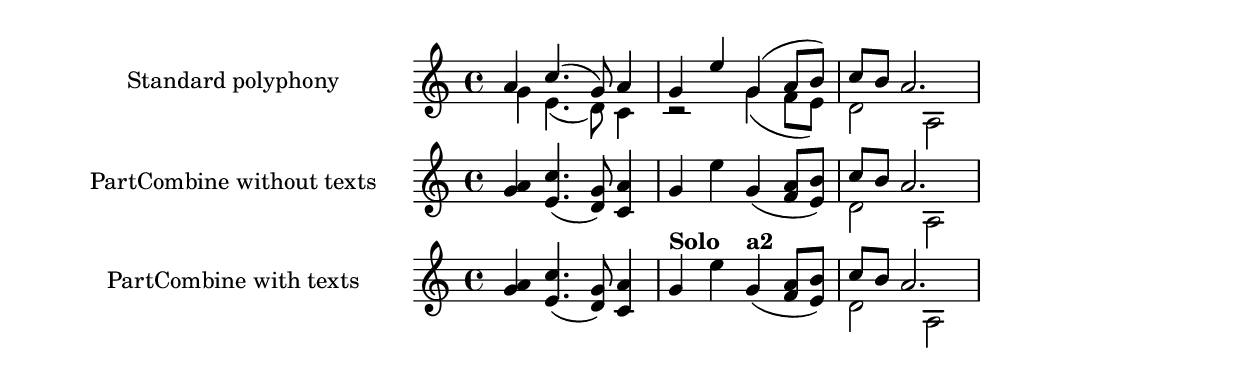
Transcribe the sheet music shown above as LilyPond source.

%% DO NOT EDIT this file manually; it is automatically
%% generated from LSR http://lsr.dsi.unimi.it
%% Make any changes in LSR itself, or in Documentation/snippets/new/ ,
%% and then run scripts/auxiliar/makelsr.py
%%
%% This file is in the public domain.
\version "2.14.0"

\header {
  lsrtags = "simultaneous-notes, text"

%% Translation of GIT committish: 6977ddc9a3b63ea810eaecb864269c7d847ccf98
  texidoces = "

La herramienta de combinación de partes (instrucción
@code{\\partcombine}) permite la combinación de varias partes
diferentes sobre el mismo pentagrama.  Las indicaciones textuales
tales como @qq{solo} o @qq{a2} se añaden de forma predeterminada; para
quitarlas, sencillamente establezca la propiedad
@code{printPartCombineTexts} al valor @qq{falso}.  Para partituras
vocales (como himnos), no hay necesidad de añadir los textos @qq{solo}
o @qq{a2}, por lo que se deben desactivar.  Sin embargo, podría ser
mejor no usarlo si hay solos, porque éstos no se indicarán.  En tales
casos podría ser preferible la notación polifónica estándar.

Este fragmento de código presenta las tres formas en que se pueden
imprimir dos partes sobre un solo pentagrama: polifonía estándar,
@code{\\partcombine} sin textos, y @code{\\partcombine} con
textos.

"
  doctitlees = "Combinar dos partes sobre el mismo pentagrama"


%% Translation of GIT committish: 0a868be38a775ecb1ef935b079000cebbc64de40
  texidocde = "
Die Funktion, die Stimmen kombiniert (also der @code{\\partcombine}-Befehl)
ermöglicht die Kombination unterschiedlicher Stimmen auf einem
System.  Textanweisungen wie \"solo\" oder \"a2\" werden automatisch
hinzugefügt.  Wenn man sie entfernen will, muss man die Eigenschaft
@code{printPartCombineTexts} auf falsch setzen.  Für Klavierauszüge
muss natürlich kein \"solo\"/\"a2\" usw. hinzugefügt werden, man
sollte sie also ausschalten.  Wenn aber Solo-Stellen in einem
Klavierauszug oder einer Chorpartitur angezeigt werden, ist es besser,
normale Polyphonie zu verwenden, weil so die Solostellen angezeigt
werden, auch wenn der Text des Stimmenkombinierers ausgeschaltet ist.

Der Schnipsel zeigt drei Möglichkeiten, Stimmen auf einem System zu
kombinieren: Standardpolyphonie, @code{\\partcombine} ohne Text und
@code{\\partcombine} mit Text.

"
  doctitlede = "Zwei Stimmen auf einem System kombinieren"

%% Translation of GIT committish: 3b125956b08d27ef39cd48bfa3a2f1e1bb2ae8b4
  texidocfr = "
L'outil de combinaison de parties (la commande @code{\\partcombine})
permet d'avoir deux parties différentes sur une même portée.  LilyPond
ajoute automatiquement des indications textuelles, telles que @qq{solo}
ou @qq{a2}.  Si votre intention n'est que de fusionner les parties, sans
ajouter de texte, assignez faux à la propriété
@code{printPartCombineTexts}.  Dans le cas de partitions vocales, et
plus particulièrement d'hymnes, ces @qq{solo/a2} ne sont d'aucune
utilité, aussi vaut-il mieux les désactiver.  Dans le cas où il y aurait
alternance entre @emph{solo} et @emph{tutti}, il vaut mieux faire appel
à de la musique polyphonique standard.

Voici trois moyens d'imprimer deux parties sur une même portée@tie{}: en
polyphonie normale, avec @code{\\partcombine} sans indication
supplémentaire, et avec @code{\\partcombine} commentée.

"
  doctitlefr = "Combinaison de deux parties sur une même portée"


  texidoc = "
The part combiner tool ( @code{\\partcombine} command ) allows the
combination of several different parts on the same staff.  Text
directions such as @qq{solo} or @qq{a2} are added by default; to remove
them, simply set the property @code{printPartCombineTexts} to @code{f}.
For vocal scores (hymns), there is no need to add @qq{solo/a2} texts,
so they should be switched off.  However, it might be better not to use
it if there are any solos, as they won't be indicated.  In such cases,
standard polyphonic notation may be preferable.

This snippet presents the three ways two parts can be printed on a same
staff: standard polyphony, @code{\\partcombine} without texts, and
@code{\\partcombine} with texts.




"
  doctitle = "Combining two parts on the same staff"
} % begin verbatim

musicUp = \relative c'' {
  \time 4/4
  a4 c4.( g8) a4 |
  g4 e' g,( a8 b) |
  c b a2.
}

musicDown = \relative c'' {
  g4 e4.( d8) c4 |
  r2 g'4( f8 e) |
  d2 \stemDown a
}

\score {
  <<
    <<
    \new Staff {
      \set Staff.instrumentName = #"Standard polyphony"
      << \musicUp \\ \musicDown >>
    }
    \new Staff \with { printPartCombineTexts = ##f } {
      \set Staff.instrumentName = #"PartCombine without texts"
      \partcombine \musicUp \musicDown
    }
    \new Staff {
      \set Staff.instrumentName = #"PartCombine with texts"
      \partcombine \musicUp \musicDown
    }
    >>
  >>
  \layout {
    indent = 6.0\cm
    \context {
      \Score
      \override SystemStartBar #'collapse-height = #30
    }
  }
}

